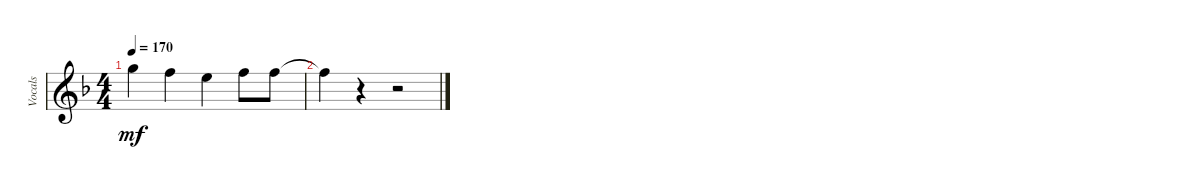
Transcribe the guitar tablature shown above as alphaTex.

\track ("Vocals" "Vocals") {instrument flute}
\staff {score}
\tuning (E4 B3 G3 D3 A2 E2 B1) {hide}
\ts (4 4)
\tempo 170
\clef g2
\ks f
15.1.4{dy mf} 13.1.4 12.1.4 13.1.8 13.1.8 |
13.1{t}.4 r.4 r.2
